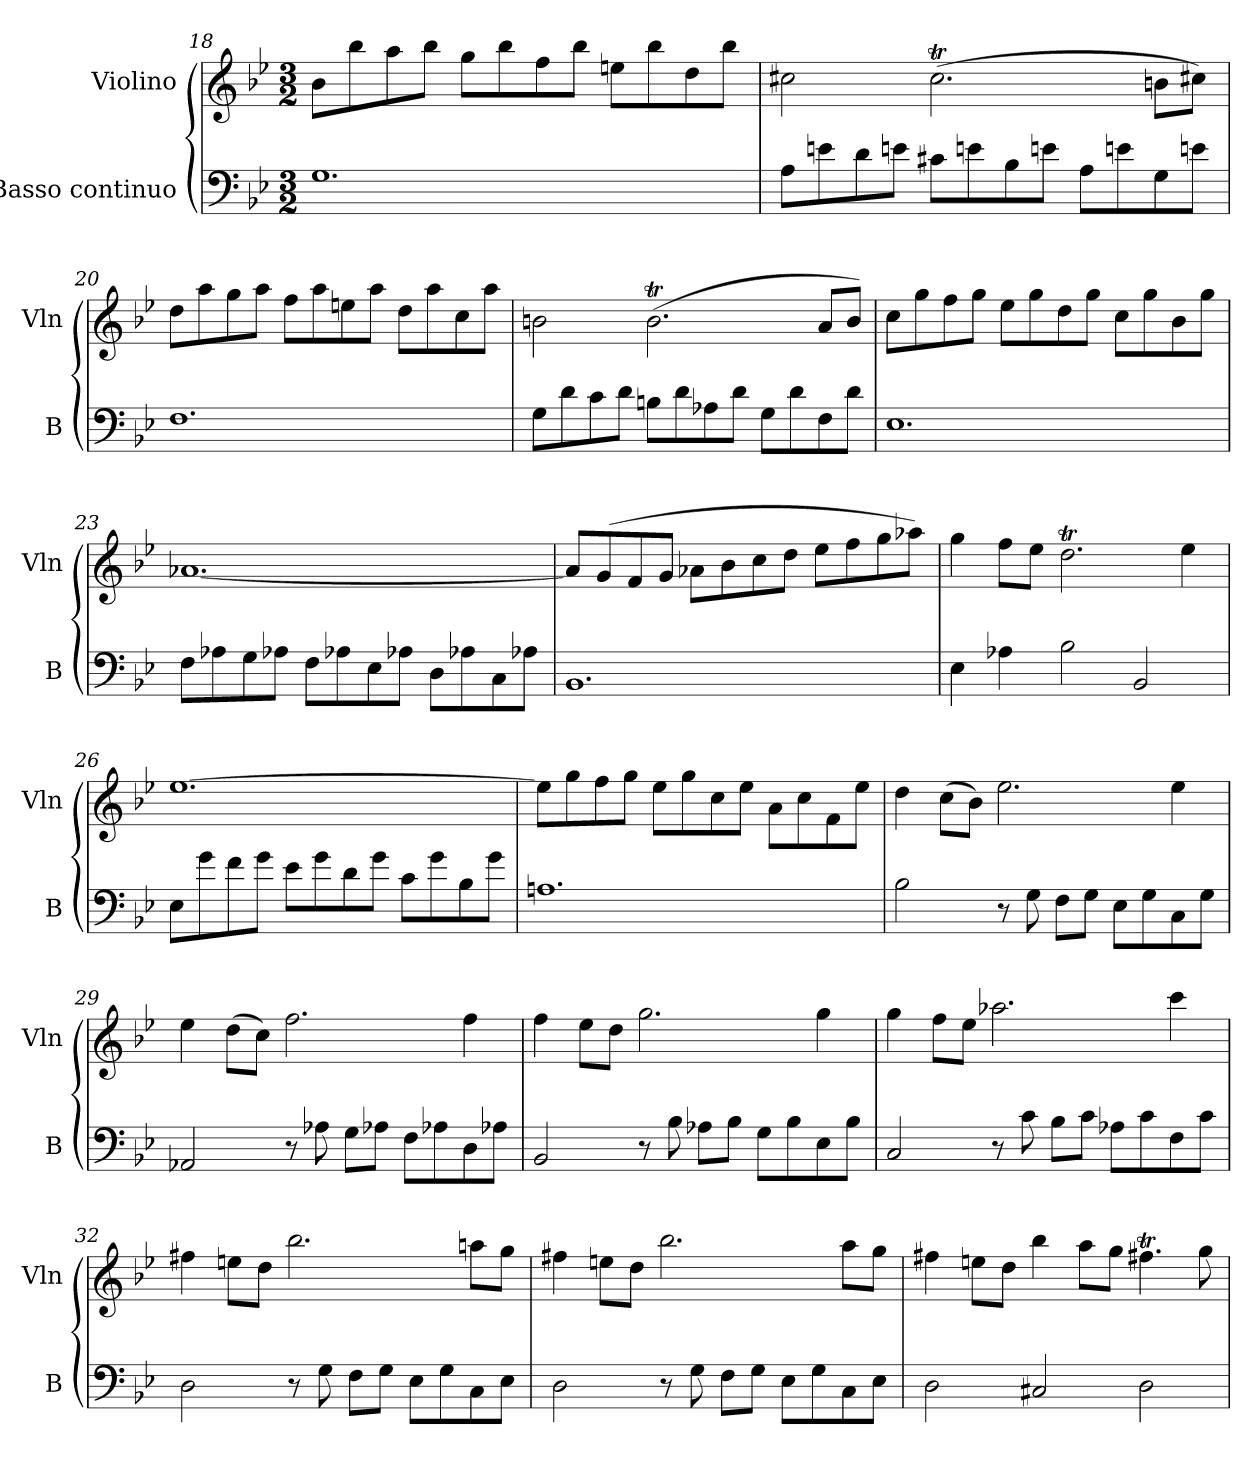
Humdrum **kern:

**kern	**kern
*part2	*part1
*staff2	*staff1
*I"Basso continuo	*I"Violino
*I'B	*I'Vln
*clefF4	*clefG2
*k[b-e-]	*k[b-e-]
*M3/2	*M3/2
=18	=18
1.G\	8b-\L
.	8bb-\
.	8aa\
.	8bb-\J
.	8gg\L
.	8bb-\
.	8ff\
.	8bb-\J
.	8een\L
.	8bb-\
.	8dd\
.	8bb-\J
=19	=19
8A\L	2cc#X\
8en\	.
8d\	.
8en\J	.
8c#X\L	(2.cc#t\
8en\	.
8B-\	.
8en\J	.
8A\L	.
8en\	.
8G\	8bn\L
8en\J	8cc#X\J)
=20	=20
1.F\	8dd\L
.	8aa\
.	8gg\
.	8aa\J
.	8ff\L
.	8aa\
.	8een\
.	8aa\J
.	8dd\L
.	8aa\
.	8cc\
.	8aa\J
=21	=21
8G\L	2bn\
8d\	.
8c\	.
8d\J	.
8Bn\L	(2.bt\
8d\	.
8A-X\	.
8d\J	.
8G\L	.
8d\	.
8F\	8a/L
8d\J	8b/J)
=22	=22
1.E-\	8cc\L
.	8gg\
.	8ff\
.	8gg\J
.	8ee-\L
.	8gg\
.	8dd\
.	8gg\J
.	8cc\L
.	8gg\
.	8b-\
.	8gg\J
=23	=23
8F\L	[1.a-X/
8A-X\	.
8G\	.
8A-X\J	.
8F\L	.
8A-X\	.
8E-\	.
8A-X\J	.
8D\L	.
8A-X\	.
8C\	.
8A-X\J	.
=24	=24
1.BB-/	8a-/L]
.	(8g/
.	8f/
.	8g/J
.	8a-X\L
.	8b-\
.	8cc\
.	8dd\J
.	8ee-\L
.	8ff\
.	8gg\
.	8aa-X\J)
=25	=25
4E-\	4gg\
4A-X\	8ff\L
.	8ee-\J
2B-\	2.ddt\
2BB-/	.
.	4ee-\
=26	=26
8E-\L	[1.ee-\
8g\	.
8f\	.
8g\J	.
8e-\L	.
8g\	.
8d\	.
8g\J	.
8c\L	.
8g\	.
8B-\	.
8g\J	.
=27	=27
1.An\	8ee-\L]
.	8gg\
.	8ff\
.	8gg\J
.	8ee-\L
.	8gg\
.	8cc\
.	8ee-\J
.	8a\L
.	8cc\
.	8f\
.	8ee-\J
=28	=28
2B-\	4dd\
.	(8cc\L
.	8b-\J)
8r	2.ee-\
8G\	.
8F\L	.
8G\J	.
8E-\L	.
8G\	.
8C\	4ee-\
8G\J	.
=29	=29
2AA-X/	4ee-\
.	(8dd\L
.	8cc\J)
8r	2.ff\
8A-X\	.
8G\L	.
8A-X\J	.
8F\L	.
8A-X\	.
8D\	4ff\
8A-X\J	.
=30	=30
2BB-/	4ff\
.	8ee-\L
.	8dd\J
8r	2.gg\
8B-\	.
8A-X\L	.
8B-\J	.
8G\L	.
8B-\	.
8E-\	4gg\
8B-\J	.
=31	=31
2C/	4gg\
.	8ff\L
.	8ee-\J
8r	2.aa-X\
8c\	.
8B-\L	.
8c\J	.
8A-X\L	.
8c\	.
8F\	4ccc\
8c\J	.
=32	=32
2D\	4ff#X\
.	8een\L
.	8dd\J
8r	2.bb-\
8G\	.
8F\L	.
8G\J	.
8E-\L	.
8G\	.
8C\	8aan\L
8E-\J	8gg\J
=33	=33
2D\	4ff#X\
.	8een\L
.	8dd\J
8r	2.bb-\
8G\	.
8F\L	.
8G\J	.
8E-\L	.
8G\	.
8C\	8aa\L
8E-\J	8gg\J
=34	=34
2D\	4ff#X\
.	8een\L
.	8dd\J
2C#X/	4bb-\
.	8aa\L
.	8gg\J
2D\	4.ff#Xt\
.	8gg\
=	=
*-	*-
